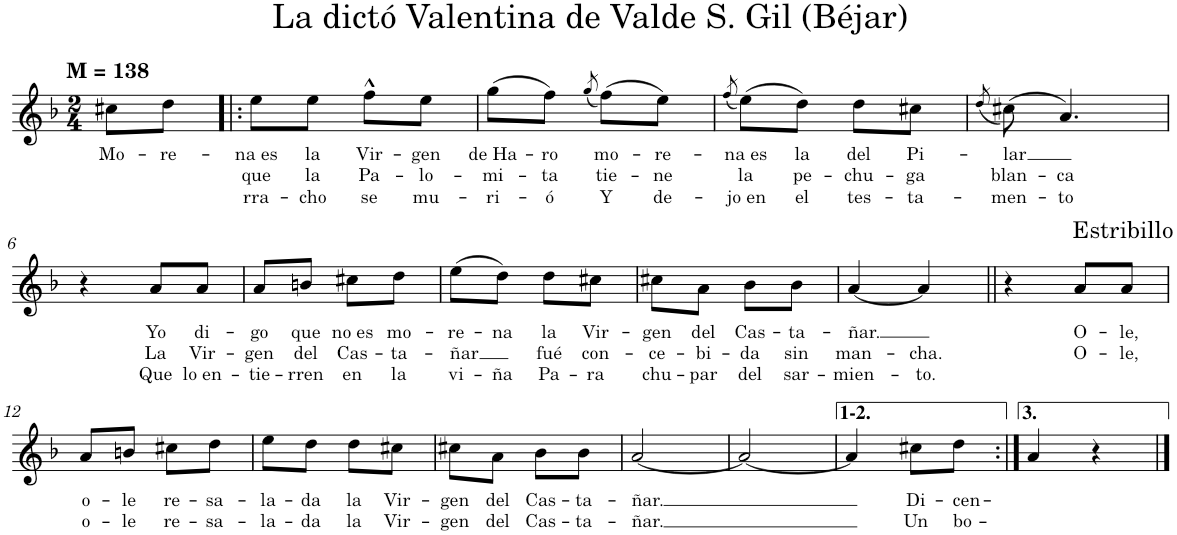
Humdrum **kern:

**kern	**text	**text	**text
*part1	*part1	*part1	*part1
*staff1	*staff1	*staff1	*staff1
*I"Nylon Guitar	*	*	*
*clefG2	*	*	*
*Trd7c12	*	*	*
*k[b-]	*	*	*
*M2/4	*	*	*
=1	=1	=1	=1
!LO:TX:a:B:t=M = 138	!	!	!
!	!LO:LY:b	!	!
8cc#X\L	Mo-	.	.
!	!LO:LY:b	!	!
8dd\J	-re-	.	.
=2!|:	=2!|:	=2!|:	=2!|:
!	!LO:LY:b	!LO:LY:b	!LO:LY:b
8ee\L	-na es	que	rra-
!	!LO:LY:b	!LO:LY:b	!LO:LY:b
8ee\J	la	la	-cho
!	!LO:LY:b	!LO:LY:b	!LO:LY:b
8ff^^\L	Vir-	Pa-	se
!	!LO:LY:b	!LO:LY:b	!LO:LY:b
8ee\J	-gen	-lo-	mu-
=3	=3	=3	=3
!	!LO:LY:b	!LO:LY:b	!LO:LY:b
(8gg\L	de Ha-	-mi-	-ri-
!	!LO:LY:b	!LO:LY:b	!LO:LY:b
8ff\J)	-ro	-ta	-ó
(8qgg/	.	.	.
!	!LO:LY:b	!LO:LY:b	!LO:LY:b
(8ff\L)	mo-	tie-	Y
!	!LO:LY:b	!LO:LY:b	!LO:LY:b
8ee\J)	-re-	-ne	de-
=4	=4	=4	=4
(8qff/	.	.	.
!	!LO:LY:b	!LO:LY:b	!LO:LY:b
(8ee\L)	-na es	la	-jo en
!	!LO:LY:b	!LO:LY:b	!LO:LY:b
8dd\J)	la	pe-	el
!	!LO:LY:b	!LO:LY:b	!LO:LY:b
8dd\L	del	-chu-	tes-
!	!LO:LY:b	!LO:LY:b	!LO:LY:b
8cc#X\J	Pi-	-ga	-ta-
=5	=5	=5	=5
(8qdd/	.	.	.
!	!LO:LY:b	!LO:LY:b	!LO:LY:b
(8cc#X\)	-lar	blan-	-men-
!	!	!LO:LY:b	!LO:LY:b
4.a/)	.	-ca	-to
!!LO:LB:g=z
=6	=6	=6	=6
4r	.	.	.
!	!LO:LY:b	!LO:LY:b	!LO:LY:b
8a/L	Yo	La	Que
!	!LO:LY:b	!LO:LY:b	!LO:LY:b
8a/J	di-	Vir-	lo en-
=7	=7	=7	=7
!	!LO:LY:b	!LO:LY:b	!LO:LY:b
8a/L	-go	-gen	-tie-
!	!LO:LY:b	!LO:LY:b	!LO:LY:b
8bn/J	que	del	-rren
!	!LO:LY:b	!LO:LY:b	!LO:LY:b
8cc#X\L	no es	Cas-	en
!	!LO:LY:b	!LO:LY:b	!LO:LY:b
8dd\J	mo-	-ta-	la
=8	=8	=8	=8
!	!LO:LY:b	!LO:LY:b	!LO:LY:b
(8ee\L	-re-	-ñar	vi-
!	!LO:LY:b	!	!LO:LY:b
8dd\J)	-na	.	-ña
!	!LO:LY:b	!LO:LY:b	!LO:LY:b
8dd\L	la	fué	Pa-
!	!LO:LY:b	!LO:LY:b	!LO:LY:b
8cc#X\J	Vir-	con-	-ra
=9	=9	=9	=9
!	!LO:LY:b	!LO:LY:b	!LO:LY:b
8cc#X\L	-gen	-ce-	chu-
!	!LO:LY:b	!LO:LY:b	!LO:LY:b
8a\J	del	-bi-	-par
!	!LO:LY:b	!LO:LY:b	!LO:LY:b
8b-\L	Cas-	-da	del
!	!LO:LY:b	!LO:LY:b	!LO:LY:b
8b-\J	-ta-	sin	sar-
=10	=10	=10	=10
!	!LO:LY:b	!LO:LY:b	!LO:LY:b
[4a/	-ñar.	man-	-mien-
!	!	!LO:LY:b	!LO:LY:b
4a/]	.	-cha.	-to.
=11||	=11||	=11||	=11||
!LO:TX:a:t=Estribillo	!	!	!
4r	.	.	.
!	!LO:LY:b	!LO:LY:b	!
8a/L	O-	O-	.
!	!LO:LY:b	!LO:LY:b	!
8a/J	-le,	-le,	.
!!LO:LB:g=z
=12	=12	=12	=12
!	!LO:LY:b	!LO:LY:b	!
8a/L	o-	o-	.
!	!LO:LY:b	!LO:LY:b	!
8bn/J	-le	-le	.
!	!LO:LY:b	!LO:LY:b	!
8cc#X\L	re-	re-	.
!	!LO:LY:b	!LO:LY:b	!
8dd\J	-sa-	-sa-	.
=13	=13	=13	=13
!	!LO:LY:b	!LO:LY:b	!
8ee\L	-la-	-la-	.
!	!LO:LY:b	!LO:LY:b	!
8dd\J	-da	-da	.
!	!LO:LY:b	!LO:LY:b	!
8dd\L	la	la	.
!	!LO:LY:b	!LO:LY:b	!
8cc#X\J	Vir-	Vir-	.
=14	=14	=14	=14
!	!LO:LY:b	!LO:LY:b	!
8cc#X\L	-gen	-gen	.
!	!LO:LY:b	!LO:LY:b	!
8a\J	del	del	.
!	!LO:LY:b	!LO:LY:b	!
8b-\L	Cas-	Cas-	.
!	!LO:LY:b	!LO:LY:b	!
8b-\J	-ta-	-ta-	.
=15	=15	=15	=15
!	!LO:LY:b	!LO:LY:b	!
[2a/	-ñar.	-ñar.	.
=16	=16	=16	=16
2a/_	.	.	.
=17	=17	=17	=17
4a/]	.	.	.
!	!LO:LY:b	!LO:LY:b	!
8cc#X\L	Di-	Un	.
!	!LO:LY:b	!LO:LY:b	!
8dd\J	-cen-	bo-	.
=18:|!	=18:|!	=18:|!	=18:|!
4a/	.	.	.
4r	.	.	.
==	==	==	==
*-	*-	*-	*-
